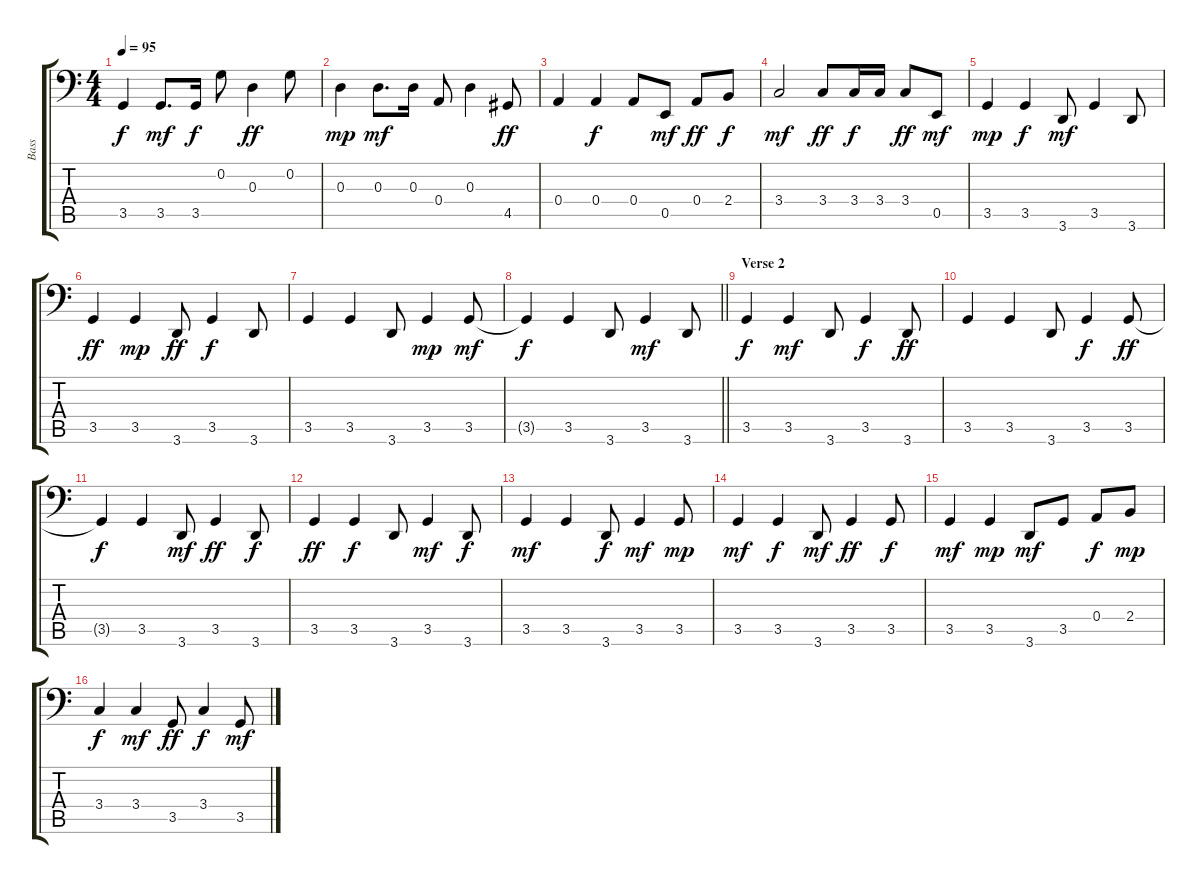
\track ("Bass                " "Bass      ") {instrument electricbassfinger}
\staff {score tabs}
\tuning (C3 G2 D2 A1 E1 B0) {hide}
\ts (4 4)
\tempo 95
\clef f4
\ks c
3.5.4{dy f} 3.5.8{d dy mf} 3.5.16{dy f} 0.2.8 0.3.4{dy ff} 0.2.8 |
0.3.4{dy mp} 0.3.8{d dy mf} 0.3.16 0.4.8 0.3.4 4.5.8{dy ff} |
0.4.4 0.4.4{dy f} 0.4.8 0.5.8{dy mf} 0.4.8{dy ff} 2.4.8{dy f} |
3.4.2{dy mf} 3.4.8{dy ff} 3.4.16{dy f} 3.4.16 3.4.8{dy ff} 0.5.8{dy mf} |
3.5.4{dy mp} 3.5.4{dy f} 3.6.8{dy mf} 3.5.4 3.6.8 |
3.5.4{dy ff} 3.5.4{dy mp} 3.6.8{dy ff} 3.5.4{dy f} 3.6.8 |
3.5.4 3.5.4 3.6.8 3.5.4{dy mp} 3.5.8{dy mf} |
\barLineRight lightlight
3.5{t}.4{dy f} 3.5.4 3.6.8 3.5.4{dy mf} 3.6.8 |
\section ("" "Verse 2")
3.5.4{dy f} 3.5.4{dy mf} 3.6.8 3.5.4{dy f} 3.6.8{dy ff} |
3.5.4 3.5.4 3.6.8 3.5.4{dy f} 3.5.8{dy ff} |
3.5{t}.4{dy f} 3.5.4 3.6.8{dy mf} 3.5.4{dy ff} 3.6.8{dy f} |
3.5.4{dy ff} 3.5.4{dy f} 3.6.8 3.5.4{dy mf} 3.6.8{dy f} |
3.5.4{dy mf} 3.5.4 3.6.8{dy f} 3.5.4{dy mf} 3.5.8{dy mp} |
3.5.4{dy mf} 3.5.4{dy f} 3.6.8{dy mf} 3.5.4{dy ff} 3.5.8{dy f} |
3.5.4{dy mf} 3.5.4{dy mp} 3.6.8{dy mf} 3.5.8 0.4.8{dy f} 2.4.8{dy mp} |
3.4.4{dy f} 3.4.4{dy mf} 3.5.8{dy ff} 3.4.4{dy f} 3.5.8{dy mf}
